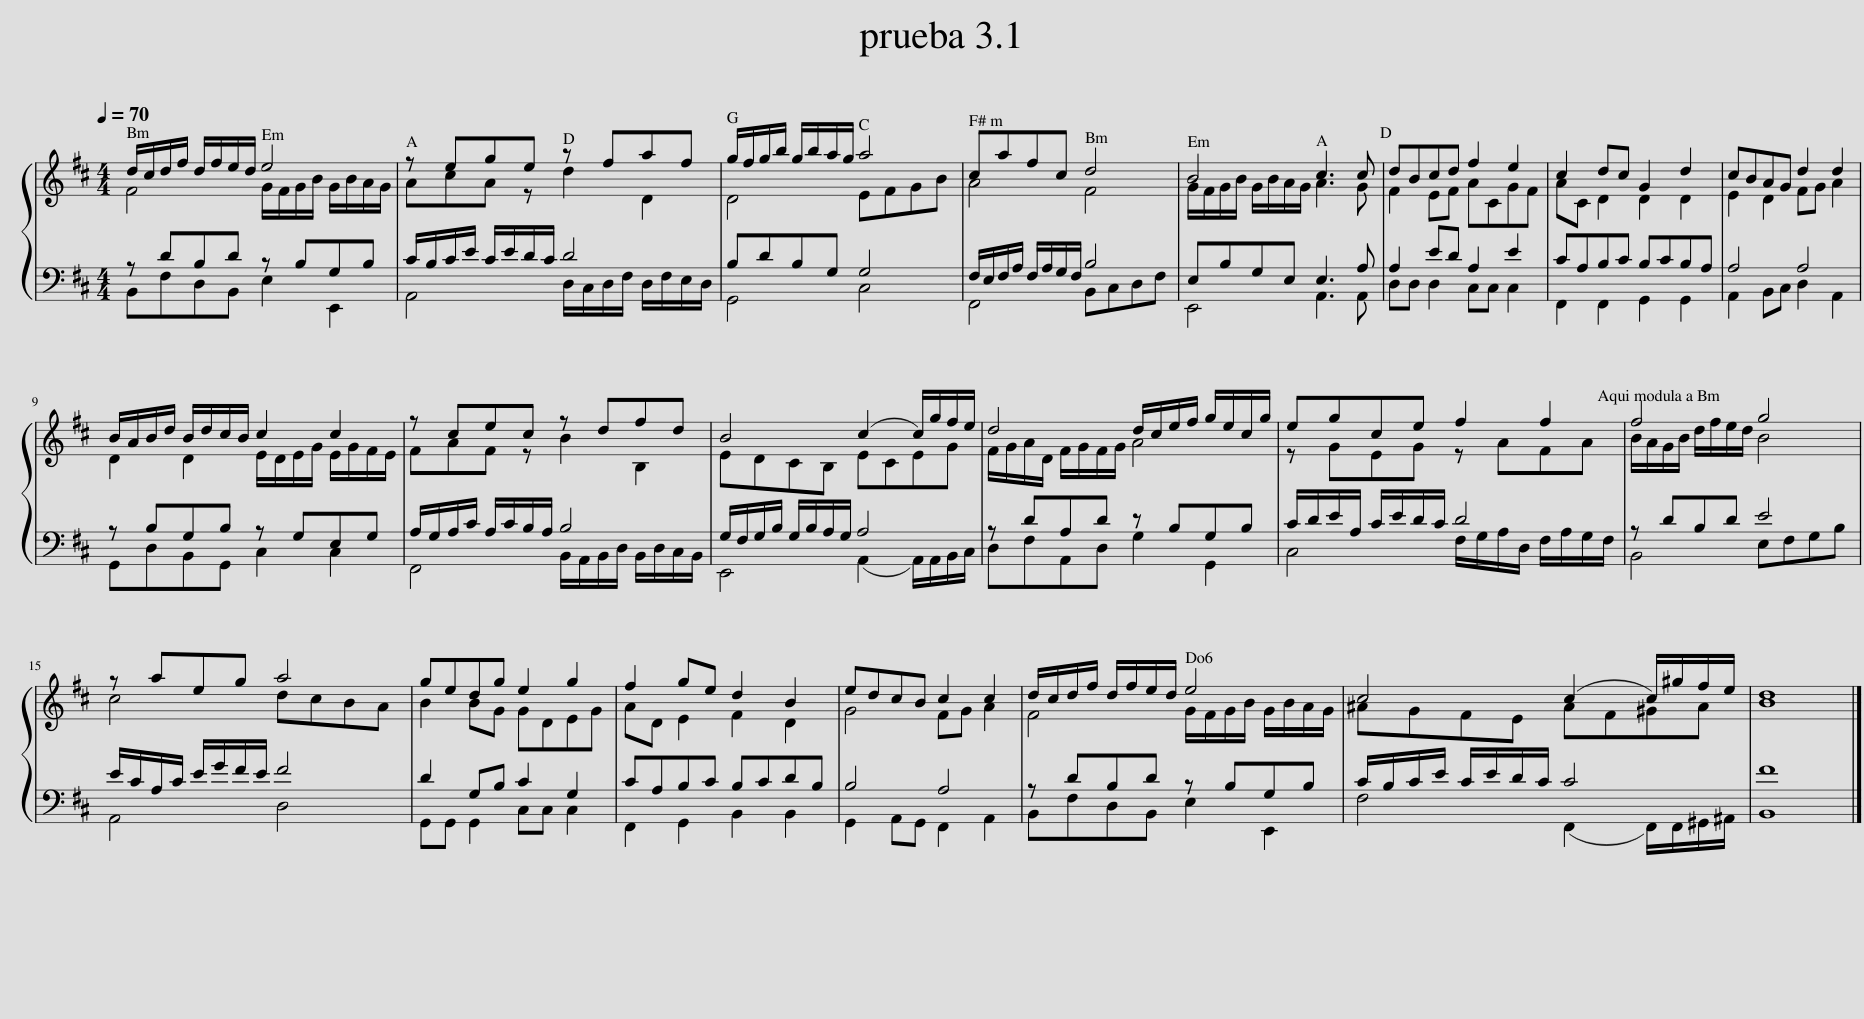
X:1
%%score { ( 1 2 ) | ( 3 4 5 ) }
L:1/8
Q:1/4=70
M:4/4
I:linebreak $
K:D
V:1 treble
V:2 treble
V:3 bass
V:4 bass
V:5 bass
V:1
 d/c/d/f/ d/f/e/d/ e4 | z ege z faf | g/f/g/b/ g/b/a/g/ a4 | cafc d4 | B4 c3 c | %5
 dBcd f2 e2 | c2 dc G2 d2 | cBAG d2 d2 |$ B/A/B/d/ B/d/c/B/ c2 c2 | z cec z dfd | %10
 B4 (c2 c/)g/f/e/ | d4 d/c/e/f/ g/e/c/g/ | egce f2 f2 | f4 g4 |$ z aeg a4 | %15
 gedg e2 g2 | f2 ge d2 B2 | edcB c2 c2 | d/c/d/f/ d/f/e/d/ e4 | c4 (c2 c/)^g/f/e/ | %20
 d8 |] %21
V:2
 F4 G/F/G/B/ G/B/A/G/ | AcA z d2 D2 | D4 EFGB | A4 F4 | G/F/G/B/ G/B/A/G/ A3 G | %5
 F2 EF ACGF | AC D2 D2 D2 | E2 D2 FG A2 |$ D2 D2 E/D/E/G/ E/G/F/E/ | FAF z B2 B,2 | %10
 EDCB, ECEG | F/G/A/D/ F/G/F/G/ A4 | z GEG z AFA | B/A/G/B/ d/f/e/d/ B4 |$ c4 dcBA | %15
 B2 BG GDEG | AD E2 F2 D2 | G4 FG A2 | F4 G/F/G/B/ G/B/A/G/ | ^AGFE AF^GA | %20
 B8 |] %21
V:3
 z DB,D z B,G,B, | C/B,/C/E/ C/E/D/C/ D4 | B,DB,G, G,4 | F,/E,/F,/A,/ F,/A,/G,/F,/ B,4 | E,B,G,E, E,3 A, | %5
 A,2 ED A,2 E2 | CA,B,C B,CB,A, | A,4 A,4 |$ z B,G,B, z G,E,G, | A,/G,/A,/C/ A,/C/B,/A,/ B,4 | %10
 G,/F,/G,/B,/ G,/B,/A,/G,/ A,4 | z DA,D z B,G,B, | C/D/E/A,/ C/E/D/C/ D4 | z DB,D E4 |$ E/C/A,/C/ E/G/F/E/ F4 | %15
 D2 G,B, C2 G,2 | CA,B,C B,CDB, | B,4 A,4 | z DB,D z B,G,B, | C/B,/C/E/ C/E/D/C/ C4 | %20
 F8 |] %21
V:4
 B,,F,D,B,, E,2 E,,2 | A,,4 D,/C,/D,/F,/ D,/F,/E,/D,/ | x8 | x8 | x8 | %5
 D,D, D,2 C,C, C,2 | F,,2 F,,2 G,,2 G,,2 | A,,2 B,,C, D,2 A,,2 |$ G,,D,B,,G,, C,2 C,2 | F,,4 B,,/A,,/B,,/D,/ B,,/D,/C,/B,,/ | %10
 x8 | x8 | x8 | x8 |$ x8 | %15
 x8 | x8 | x8 | x8 | x8 | %20
 x8 |] %21
V:5
 x8 | x8 | G,,4 C,4 | F,,4 B,,C,D,F, | E,,4 A,,3 A,, | %5
 x8 | x8 | x8 |$ x8 | x8 | %10
 E,,4 (A,,2 A,,/)A,,/B,,/C,/ | D,F,A,,D, G,2 G,,2 | C,4 F,/G,/A,/D,/ F,/A,/G,/F,/ | B,,4 E,F,G,B, |$ A,,4 D,4 | %15
 G,,G,, G,,2 C,C, C,2 | F,,2 G,,2 B,,2 B,,2 | G,,2 A,,G,, F,,2 A,,2 | B,,F,D,B,, E,2 E,,2 | F,4 (F,,2 F,,/)F,,/^G,,/^A,,/ | %20
 B,,8 |] %21
